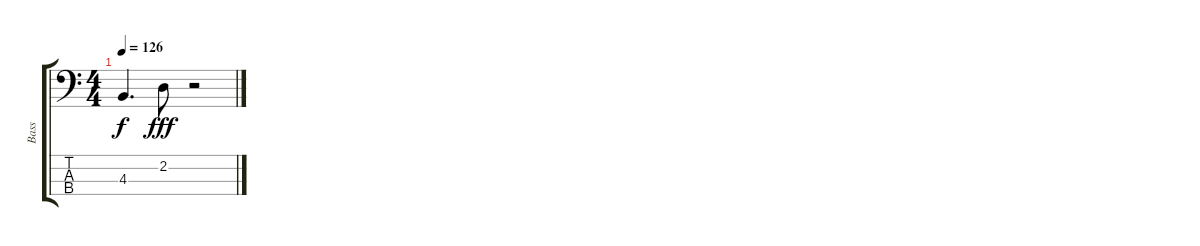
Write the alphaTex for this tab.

\track ("Bass" "Bass") {instrument electricbasspick}
\staff {score tabs}
\tuning (F2 C2 G1 D1) {hide}
\ts (4 4)
\tempo 126
\clef f4
\ks c
4.3{t}.4{d dy f} 2.2.8{dy fff} r.2
